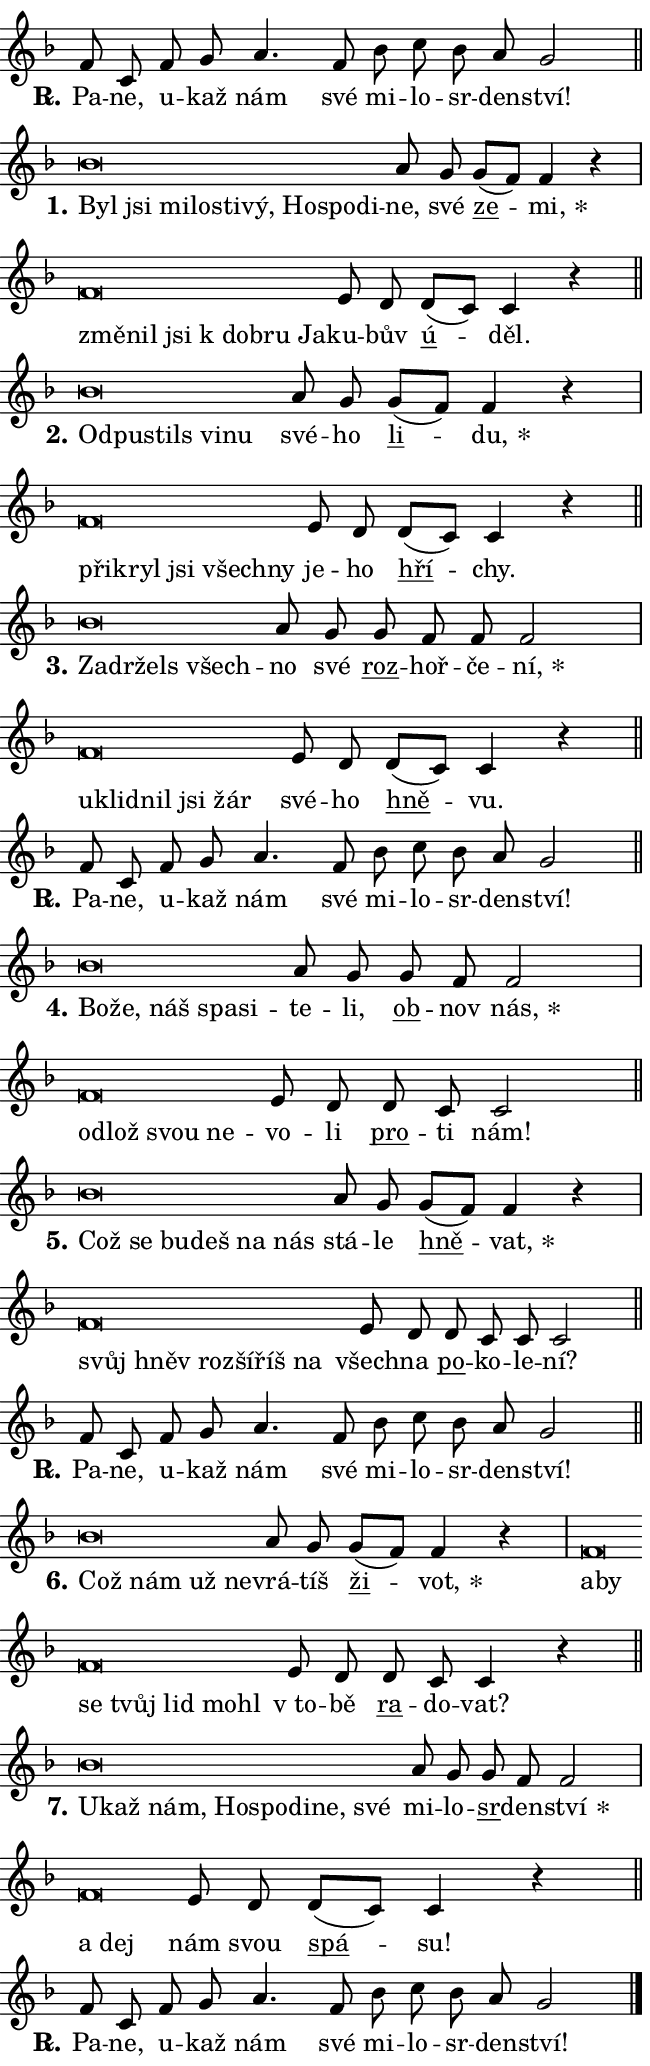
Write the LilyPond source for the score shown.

\version "2.24.0"
\header { tagline = "" }
\paper {
  indent = 0\cm
  top-margin = 0\cm
  right-margin = 0.13\cm % to fit lyric hyphens
  bottom-margin = 0\cm
  left-margin = 0\cm
  paper-width = 11\cm
  page-breaking = #ly:one-page-breaking
  system-system-spacing.basic-distance = #11
  score-system-spacing.basic-distance = #11
  ragged-last = ##f
}


%% Author: Thomas Morley
%% https://lists.gnu.org/archive/html/lilypond-user/2020-05/msg00002.html
#(define (line-position grob)
"Returns position of @var[grob} in current system:
   @code{'start}, if at first time-step
   @code{'end}, if at last time-step
   @code{'middle} otherwise
"
  (let* ((col (ly:item-get-column grob))
         (ln (ly:grob-object col 'left-neighbor))
         (rn (ly:grob-object col 'right-neighbor))
         (col-to-check-left (if (ly:grob? ln) ln col))
         (col-to-check-right (if (ly:grob? rn) rn col))
         (break-dir-left
           (and
             (ly:grob-property col-to-check-left 'non-musical #f)
             (ly:item-break-dir col-to-check-left)))
         (break-dir-right
           (and
             (ly:grob-property col-to-check-right 'non-musical #f)
             (ly:item-break-dir col-to-check-right))))
        (cond ((eqv? 1 break-dir-left) 'start)
              ((eqv? -1 break-dir-right) 'end)
              (else 'middle))))

#(define (tranparent-at-line-position vctor)
  (lambda (grob)
  "Relying on @code{line-position} select the relevant enry from @var{vctor}.
Used to determine transparency,"
    (case (line-position grob)
      ((end) (not (vector-ref vctor 0)))
      ((middle) (not (vector-ref vctor 1)))
      ((start) (not (vector-ref vctor 2))))))

noteHeadBreakVisibility =
#(define-music-function (break-visibility)(vector?)
"Makes @code{NoteHead}s transparent relying on @var{break-visibility}"
#{
  \override NoteHead.transparent =
    #(tranparent-at-line-position break-visibility)
#})

#(define delete-ledgers-for-transparent-note-heads
  (lambda (grob)
    "Reads whether a @code{NoteHead} is transparent.
If so this @code{NoteHead} is removed from @code{'note-heads} from
@var{grob}, which is supposed to be @code{LedgerLineSpanner}.
As a result ledgers are not printed for this @code{NoteHead}"
    (let* ((nhds-array (ly:grob-object grob 'note-heads))
           (nhds-list
             (if (ly:grob-array? nhds-array)
                 (ly:grob-array->list nhds-array)
                 '()))
           ;; Relies on the transparent-property being done before
           ;; Staff.LedgerLineSpanner.after-line-breaking is executed.
           ;; This is fragile ...
           (to-keep
             (remove
               (lambda (nhd)
                 (ly:grob-property nhd 'transparent #f))
               nhds-list)))
      ;; TODO find a better method to iterate over grob-arrays, similiar
      ;; to filter/remove etc for lists
      ;; For now rebuilt from scratch
      (set! (ly:grob-object grob 'note-heads)  '())
      (for-each
        (lambda (nhd)
          (ly:pointer-group-interface::add-grob grob 'note-heads nhd))
        to-keep))))

squashNotes = {
  \override NoteHead.X-extent = #'(-0.2 . 0.2)
  \override NoteHead.Y-extent = #'(-0.75 . 0)
  \override NoteHead.stencil =
    #(lambda (grob)
       (let ((pos (ly:grob-property grob 'staff-position)))
         (begin
           (if (< pos -7) (display "ERROR: Lower brevis then expected\n") (display ""))
           (if (<= pos -6) ly:text-interface::print ly:note-head::print))))
}
unSquashNotes = {
  \revert NoteHead.X-extent
  \revert NoteHead.Y-extent
  \revert NoteHead.stencil
}

hideNotes = \noteHeadBreakVisibility #begin-of-line-visible
unHideNotes = \noteHeadBreakVisibility #all-visible

% work-around for resetting accidentals
% https://lilypond.org/doc/v2.23/Documentation/notation/displaying-rhythms#unmetered-music
cadenzaMeasure = {
  \cadenzaOff
  \partial 1024 s1024
  \cadenzaOn
}

#(define-markup-command (accent layout props text) (markup?)
  "Underline accented syllable"
  (interpret-markup layout props
    #{\markup \override #'(offset . 4.3) \underline { #text }#}))

responsum = \markup \concat {
  "R" \hspace #-1.05 \path #0.1 #'((moveto 0 0.07) (lineto 0.9 0.8)) \hspace #0.05 "."
}

spaceSize = #0.6828661417322834 % exact space size for TeX Gyre Schola

\layout {
  \context {
    \Staff
    \remove "Time_signature_engraver"
    \override LedgerLineSpanner.after-line-breaking = #delete-ledgers-for-transparent-note-heads
  }
  \context {
    \Lyrics {
      \override LyricSpace.minimum-distance = \spaceSize
      \override LyricText.font-name = #"TeX Gyre Schola"
      \override LyricText.font-size = 1
      \override StanzaNumber.font-name = #"TeX Gyre Schola Bold"
      \override StanzaNumber.font-size = 1
    }
  }
  \context {
    \Score 
    \override NoteHead.text =
      #(lambda (grob) 
        (let ((pos (ly:grob-property grob 'staff-position)))
          #{\markup {
            \combine
              \halign #-0.55 \raise #(if (= pos -6) 0 0.5) \override #'(thickness . 2) \draw-line #'(3.2 . 0)
              \musicglyph "noteheads.sM1"
          }#}))
  }
}

% magnetic-lyrics.ily
%
%   written by
%     Jean Abou Samra <jean@abou-samra.fr>
%     Werner Lemberg <wl@gnu.org>
%
%   adapted by
%     Jiri Hon <jiri.hon@gmail.com>
%
% Version 2022-Apr-15

% https://www.mail-archive.com/lilypond-user@gnu.org/msg149350.html

#(define (Left_hyphen_pointer_engraver context)
   "Collect syllable-hyphen-syllable occurrences in lyrics and store
them in properties.  This engraver only looks to the left.  For
example, if the lyrics input is @code{foo -- bar}, it does the
following.

@itemize @bullet
@item
Set the @code{text} property of the @code{LyricHyphen} grob between
@q{foo} and @q{bar} to @code{foo}.

@item
Set the @code{left-hyphen} property of the @code{LyricText} grob with
text @q{foo} to the @code{LyricHyphen} grob between @q{foo} and
@q{bar}.
@end itemize

Use this auxiliary engraver in combination with the
@code{lyric-@/text::@/apply-@/magnetic-@/offset!} hook."
   (let ((hyphen #f)
         (text #f))
     (make-engraver
      (acknowledgers
       ((lyric-syllable-interface engraver grob source-engraver)
        (set! text grob)))
      (end-acknowledgers
       ((lyric-hyphen-interface engraver grob source-engraver)
        ;(when (not (grob::has-interface grob 'lyric-space-interface))
          (set! hyphen grob)));)
      ((stop-translation-timestep engraver)
       (when (and text hyphen)
         (ly:grob-set-object! text 'left-hyphen hyphen))
       (set! text #f)
       (set! hyphen #f)))))

#(define (lyric-text::apply-magnetic-offset! grob)
   "If the space between two syllables is less than the value in
property @code{LyricText@/.details@/.squash-threshold}, move the right
syllable to the left so that it gets concatenated with the left
syllable.

Use this function as a hook for
@code{LyricText@/.after-@/line-@/breaking} if the
@code{Left_@/hyphen_@/pointer_@/engraver} is active."
   (let ((hyphen (ly:grob-object grob 'left-hyphen #f)))
     (when hyphen
       (let ((left-text (ly:spanner-bound hyphen LEFT)))
         (when (grob::has-interface left-text 'lyric-syllable-interface)
           (let* ((common (ly:grob-common-refpoint grob left-text X))
                  (this-x-ext (ly:grob-extent grob common X))
                  (left-x-ext
                   (begin
                     ;; Trigger magnetism for left-text.
                     (ly:grob-property left-text 'after-line-breaking)
                     (ly:grob-extent left-text common X)))
                  ;; `delta` is the gap width between two syllables.
                  (delta (- (interval-start this-x-ext)
                            (interval-end left-x-ext)))
                  (details (ly:grob-property grob 'details))
                  (threshold (assoc-get 'squash-threshold details 0.2)))
             (when (< delta threshold)
               (let* (;; We have to manipulate the input text so that
                      ;; ligatures crossing syllable boundaries are not
                      ;; disabled.  For languages based on the Latin
                      ;; script this is essentially a beautification.
                      ;; However, for non-Western scripts it can be a
                      ;; necessity.
                      (lt (ly:grob-property left-text 'text))
                      (rt (ly:grob-property grob 'text))
                      (is-space (grob::has-interface hyphen 'lyric-space-interface))
                      (space (if is-space " " ""))
                      (extra-delta (if is-space spaceSize 0))
                      ;; Append new syllable.
                      (ltrt-space (if (and (string? lt) (string? rt))
                                (string-append lt space rt)
                                (make-concat-markup (list lt space rt))))
                      ;; Right-align `ltrt` to the right side.
                      (ltrt-space-markup (grob-interpret-markup
                               grob
                               (make-translate-markup
                                (cons (interval-length this-x-ext) 0)
                                (make-right-align-markup ltrt-space)))))
                 (begin
                   ;; Don't print `left-text`.
                   (ly:grob-set-property! left-text 'stencil #f)
                   ;; Set text and stencil (which holds all collected
                   ;; syllables so far) and shift it to the left.
                   (ly:grob-set-property! grob 'text ltrt-space)
                   (ly:grob-set-property! grob 'stencil ltrt-space-markup)
                   (ly:grob-translate-axis! grob (- (- delta extra-delta)) X))))))))))


#(define (lyric-hyphen::displace-bounds-first grob)
   ;; Make very sure this callback isn't triggered too early.
   (let ((left (ly:spanner-bound grob LEFT))
         (right (ly:spanner-bound grob RIGHT)))
     (ly:grob-property left 'after-line-breaking)
     (ly:grob-property right 'after-line-breaking)
     (ly:lyric-hyphen::print grob)))

squashThreshold = #0.4

\layout {
  \context {
    \Lyrics
    \consists #Left_hyphen_pointer_engraver
    \override LyricText.after-line-breaking =
      #lyric-text::apply-magnetic-offset!
    \override LyricHyphen.stencil = #lyric-hyphen::displace-bounds-first
    \override LyricText.details.squash-threshold = \squashThreshold
    \override LyricHyphen.minimum-distance = 0
    \override LyricHyphen.minimum-length = \squashThreshold
  }
}

squashText = \override LyricText.details.squash-threshold = 9999
unSquashText = \override LyricText.details.squash-threshold = \squashThreshold

leftText = \override LyricText.self-alignment-X = #LEFT
unLeftText = \revert LyricText.self-alignment-X

starOffset = #(lambda (grob) 
                (let ((x_offset (ly:self-alignment-interface::aligned-on-x-parent grob)))
                  (if (= x_offset 0) 0 (+ x_offset 1.2))))

star = #(define-music-function (syllable)(string?)
"Append star separator at the end of a syllable"
#{
  \once \override LyricText.X-offset = #starOffset
  \lyricmode { \markup {
    #syllable
    \override #'((font-name . "TeX Gyre Schola Bold")) \hspace #0.2 \lower #0.65 \larger "*"
  } }
#})

starAccent = #(define-music-function (syllable)(string?)
"Append star separator at the end of a syllable and make accent"
#{
  \once \override LyricText.X-offset = #starOffset
  \lyricmode { \markup {
    \accent #syllable
    \override #'((font-name . "TeX Gyre Schola Bold")) \hspace #0.2 \lower #0.65 \larger "*"
  } }
#})

breath = #(define-music-function (syllable)(string?)
"Append breathing indicator at the end of a syllable"
#{
  \lyricmode { \markup { #syllable "+" } }
#})

optionalBreath = #(define-music-function (syllable)(string?)
"Append optional breathing indicator at the end of a syllable"
#{
  \lyricmode { \markup { #syllable "(+)" } }
#})


\score {
    <<
        \new Voice = "melody" { \cadenzaOn \key f \major \relative { f'8 c f g a4. f8 \bar "" bes c bes a g2 \cadenzaMeasure \bar "||" \break } }
        \new Lyrics \lyricsto "melody" { \lyricmode { \set stanza = \responsum
Pa -- ne, u -- kaž nám své mi -- lo -- sr -- den -- ství! } }
    >>
    \layout {}
}

\score {
    <<
        \new Voice = "melody" { \cadenzaOn \key f \major \relative { \squashNotes bes'\breve*1/16 \hideNotes \breve*1/16 \bar "" \breve*1/16 \bar "" \breve*1/16 \bar "" \breve*1/16 \bar "" \breve*1/16 \bar "" \breve*1/16 \bar "" \breve*1/16 \breve*1/16 \bar "" \unHideNotes \unSquashNotes a8 g \bar "" g[( f)] f4 r \cadenzaMeasure \bar "|" \squashNotes f\breve*1/16 \hideNotes \breve*1/16 \bar "" \breve*1/16 \bar "" \breve*1/16 \bar "" \breve*1/16 \breve*1/16 \bar "" \unHideNotes \unSquashNotes e8 d \bar "" d[( c)] c4 r \cadenzaMeasure \bar "||" \break } }
        \new Lyrics \lyricsto "melody" { \lyricmode { \set stanza = "1."
\leftText Byl \squashText jsi mi -- lo -- sti -- vý, Ho -- spo -- di -- \unLeftText \unSquashText ne, své \markup \accent ze -- \star mi, \leftText změ -- \squashText nil jsi "k dob" -- ru Ja -- \unLeftText \unSquashText ku -- bův \markup \accent ú -- děl. } }
    >>
    \layout {}
}

\score {
    <<
        \new Voice = "melody" { \cadenzaOn \key f \major \relative { \squashNotes bes'\breve*1/16 \hideNotes \breve*1/16 \bar "" \breve*1/16 \bar "" \breve*1/16 \breve*1/16 \bar "" \unHideNotes \unSquashNotes a8 g \bar "" g[( f)] f4 r \cadenzaMeasure \bar "|" \squashNotes f\breve*1/16 \hideNotes \breve*1/16 \bar "" \breve*1/16 \bar "" \breve*1/16 \breve*1/16 \bar "" \unHideNotes \unSquashNotes e8 d \bar "" d[( c)] c4 r \cadenzaMeasure \bar "||" \break } }
        \new Lyrics \lyricsto "melody" { \lyricmode { \set stanza = "2."
\leftText Od -- \squashText pu -- stils vi -- nu \unLeftText \unSquashText své -- ho \markup \accent li -- \star du, \leftText při -- \squashText kryl jsi všech -- ny \unLeftText \unSquashText je -- ho \markup \accent hří -- chy. } }
    >>
    \layout {}
}

\score {
    <<
        \new Voice = "melody" { \cadenzaOn \key f \major \relative { \squashNotes bes'\breve*1/16 \hideNotes \breve*1/16 \bar "" \breve*1/16 \breve*1/16 \bar "" \unHideNotes \unSquashNotes a8 g \bar "" g f f f2 \cadenzaMeasure \bar "|" \squashNotes f\breve*1/16 \hideNotes \breve*1/16 \bar "" \breve*1/16 \bar "" \breve*1/16 \breve*1/16 \bar "" \unHideNotes \unSquashNotes e8 d \bar "" d[( c)] c4 r \cadenzaMeasure \bar "||" \break } }
        \new Lyrics \lyricsto "melody" { \lyricmode { \set stanza = "3."
\leftText Za -- \squashText dr -- žels všech -- \unLeftText \unSquashText no své \markup \accent roz -- hoř -- če -- \star ní, \leftText u -- \squashText klid -- nil jsi žár \unLeftText \unSquashText své -- ho \markup \accent hně -- vu. } }
    >>
    \layout {}
}

\score {
    <<
        \new Voice = "melody" { \cadenzaOn \key f \major \relative { f'8 c f g a4. f8 \bar "" bes c bes a g2 \cadenzaMeasure \bar "||" \break } }
        \new Lyrics \lyricsto "melody" { \lyricmode { \set stanza = \responsum
Pa -- ne, u -- kaž nám své mi -- lo -- sr -- den -- ství! } }
    >>
    \layout {}
}

\score {
    <<
        \new Voice = "melody" { \cadenzaOn \key f \major \relative { \squashNotes bes'\breve*1/16 \hideNotes \breve*1/16 \bar "" \breve*1/16 \bar "" \breve*1/16 \breve*1/16 \bar "" \unHideNotes \unSquashNotes a8 g \bar "" g f f2 \cadenzaMeasure \bar "|" \squashNotes f\breve*1/16 \hideNotes \breve*1/16 \bar "" \breve*1/16 \breve*1/16 \bar "" \unHideNotes \unSquashNotes e8 d \bar "" d c c2 \cadenzaMeasure \bar "||" \break } }
        \new Lyrics \lyricsto "melody" { \lyricmode { \set stanza = "4."
\leftText Bo -- \squashText že, náš spa -- si -- \unLeftText \unSquashText te -- li, \markup \accent ob -- nov \star nás, \leftText od -- \squashText lož svou ne -- \unLeftText \unSquashText vo -- li \markup \accent pro -- ti nám! } }
    >>
    \layout {}
}

\score {
    <<
        \new Voice = "melody" { \cadenzaOn \key f \major \relative { \squashNotes bes'\breve*1/16 \hideNotes \breve*1/16 \bar "" \breve*1/16 \bar "" \breve*1/16 \bar "" \breve*1/16 \breve*1/16 \bar "" \unHideNotes \unSquashNotes a8 g \bar "" g[( f)] f4 r \cadenzaMeasure \bar "|" \squashNotes f\breve*1/16 \hideNotes \breve*1/16 \bar "" \breve*1/16 \bar "" \breve*1/16 \bar "" \breve*1/16 \breve*1/16 \bar "" \unHideNotes \unSquashNotes e8 d \bar "" d c c c2 \cadenzaMeasure \bar "||" \break } }
        \new Lyrics \lyricsto "melody" { \lyricmode { \set stanza = "5."
\leftText Což \squashText se bu -- deš na nás \unLeftText \unSquashText stá -- le \markup \accent hně -- \star vat, \leftText svůj \squashText hněv roz -- ší -- říš na \unLeftText \unSquashText všech -- na \markup \accent po -- ko -- le -- ní? } }
    >>
    \layout {}
}

\score {
    <<
        \new Voice = "melody" { \cadenzaOn \key f \major \relative { f'8 c f g a4. f8 \bar "" bes c bes a g2 \cadenzaMeasure \bar "||" \break } }
        \new Lyrics \lyricsto "melody" { \lyricmode { \set stanza = \responsum
Pa -- ne, u -- kaž nám své mi -- lo -- sr -- den -- ství! } }
    >>
    \layout {}
}

\score {
    <<
        \new Voice = "melody" { \cadenzaOn \key f \major \relative { \squashNotes bes'\breve*1/16 \hideNotes \breve*1/16 \bar "" \breve*1/16 \breve*1/16 \bar "" \unHideNotes \unSquashNotes a8 g \bar "" g[( f)] f4 r \cadenzaMeasure \bar "|" \squashNotes f\breve*1/16 \hideNotes \breve*1/16 \bar "" \breve*1/16 \bar "" \breve*1/16 \bar "" \breve*1/16 \bar "" \breve*1/16 \breve*1/16 \bar "" \unHideNotes \unSquashNotes e8 d \bar "" d c c4 r \cadenzaMeasure \bar "||" \break } }
        \new Lyrics \lyricsto "melody" { \lyricmode { \set stanza = "6."
\leftText Což \squashText nám už ne -- \unLeftText \unSquashText vrá -- tíš \markup \accent ži -- \star vot, \leftText a -- \squashText by se tvůj lid mo -- hl \unLeftText \unSquashText "v to" -- bě \markup \accent ra -- do -- vat? } }
    >>
    \layout {}
}

\score {
    <<
        \new Voice = "melody" { \cadenzaOn \key f \major \relative { \squashNotes bes'\breve*1/16 \hideNotes \breve*1/16 \bar "" \breve*1/16 \bar "" \breve*1/16 \bar "" \breve*1/16 \bar "" \breve*1/16 \bar "" \breve*1/16 \breve*1/16 \bar "" \unHideNotes \unSquashNotes a8 g \bar "" g f f2 \cadenzaMeasure \bar "|" \squashNotes f\breve*1/16 \hideNotes \breve*1/16 \bar "" \unHideNotes \unSquashNotes e8 d \bar "" d[( c)] c4 r \cadenzaMeasure \bar "||" \break } }
        \new Lyrics \lyricsto "melody" { \lyricmode { \set stanza = "7."
\leftText U -- \squashText kaž nám, Ho -- spo -- di -- ne, své \unLeftText \unSquashText mi -- lo -- \markup \accent sr -- den -- \star ství \leftText a \squashText dej \unLeftText \unSquashText nám svou \markup \accent spá -- su! } }
    >>
    \layout {}
}

\score {
    <<
        \new Voice = "melody" { \cadenzaOn \key f \major \relative { f'8 c f g a4. f8 \bar "" bes c bes a g2 \cadenzaMeasure \bar "||" \break } \bar "|." }
        \new Lyrics \lyricsto "melody" { \lyricmode { \set stanza = \responsum
Pa -- ne, u -- kaž nám své mi -- lo -- sr -- den -- ství! } }
    >>
    \layout {}
}
